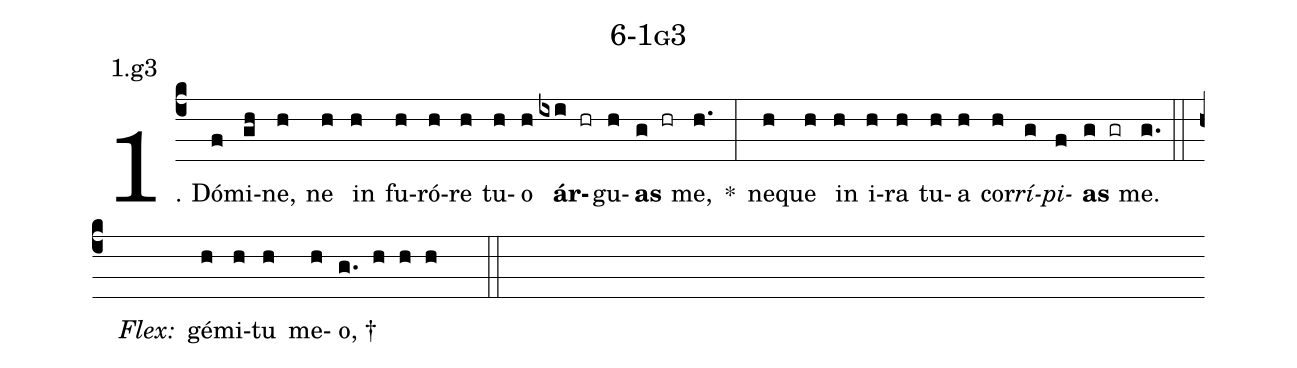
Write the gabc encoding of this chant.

name: 6-1g3;
annotation: 1.g3;
%%
(c4)1. Dó(f)mi(gh)ne,(h) ne(h) in(h) fu(h)ró(h)re(h) tu(h)o(h) <b>ár</b>(ixi hr)gu(h)<b>as</b>(g hr) me,(h.) *(:) ne(h)que(h) in(h) i(h)ra(h) tu(h)a(h) cor(h)<i>rí</i>(g)<i>pi</i>(f)<b>as</b>(g gr) me.(g.) (::)
<i>Flex:</i>()  gé(h)mi(h)tu(h) me(h)o, †(g. h h h  ::)
